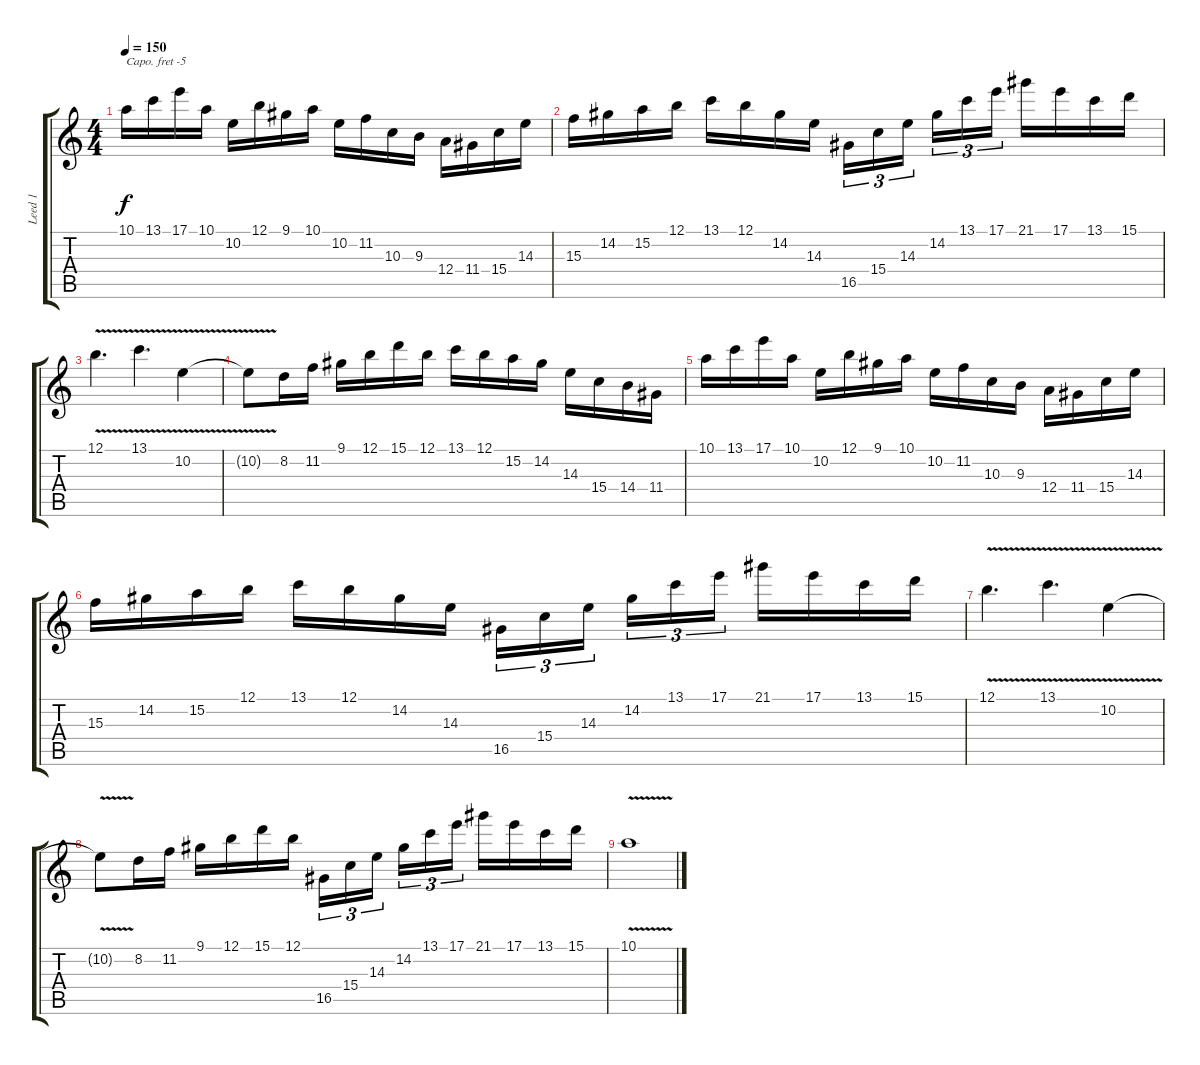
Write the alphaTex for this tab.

\track ("Leed 1" "Leed 1") {instrument distortionguitar}
\staff {score tabs}
\capo -5
\tuning (E4 B3 G3 D3 A2 D2) {hide}
\ts (4 4)
\tempo 150
\clef g2
\ks c
10.1.16{dy f} 13.1.16 17.1.16 10.1.16 10.2.16 12.1.16 9.1.16 10.1.16 10.2.16 11.2.16 10.3.16 9.3.16 12.4.16 11.4.16 15.4.16 14.3.16 |
15.3.16 14.2.16 15.2.16 12.1.16 13.1.16 12.1.16 14.2.16 14.3.16 16.5.16{tu (3 2)} 15.4.16{tu (3 2)} 14.3.16{tu (3 2) beam splitsecondary} 14.2.16{tu (3 2)} 13.1.16{tu (3 2)} 17.1.16{tu (3 2)} 21.1.16 17.1.16 13.1.16 15.1.16 |
12.1{v}.4{d} 13.1{v}.4{d} 10.2{v}.4 |
10.2{t}.8 8.2.16 11.2.16 9.1.16 12.1.16 15.1.16 12.1.16 13.1.16 12.1.16 15.2.16 14.2.16 14.3.16 15.4.16 14.4.16 11.4.16 |
10.1.16 13.1.16 17.1.16 10.1.16 10.2.16 12.1.16 9.1.16 10.1.16 10.2.16 11.2.16 10.3.16 9.3.16 12.4.16 11.4.16 15.4.16 14.3.16 |
15.3.16 14.2.16 15.2.16 12.1.16 13.1.16 12.1.16 14.2.16 14.3.16 16.5.16{tu (3 2)} 15.4.16{tu (3 2)} 14.3.16{tu (3 2) beam splitsecondary} 14.2.16{tu (3 2)} 13.1.16{tu (3 2)} 17.1.16{tu (3 2)} 21.1.16 17.1.16 13.1.16 15.1.16 |
12.1{v}.4{d} 13.1{v}.4{d} 10.2{v}.4 |
10.2{t}.8 8.2.16 11.2.16 9.1.16 12.1.16 15.1.16 12.1.16 16.5.16{tu (3 2)} 15.4.16{tu (3 2)} 14.3.16{tu (3 2) beam splitsecondary} 14.2.16{tu (3 2)} 13.1.16{tu (3 2)} 17.1.16{tu (3 2)} 21.1.16 17.1.16 13.1.16 15.1.16 |
10.1{v}.1
